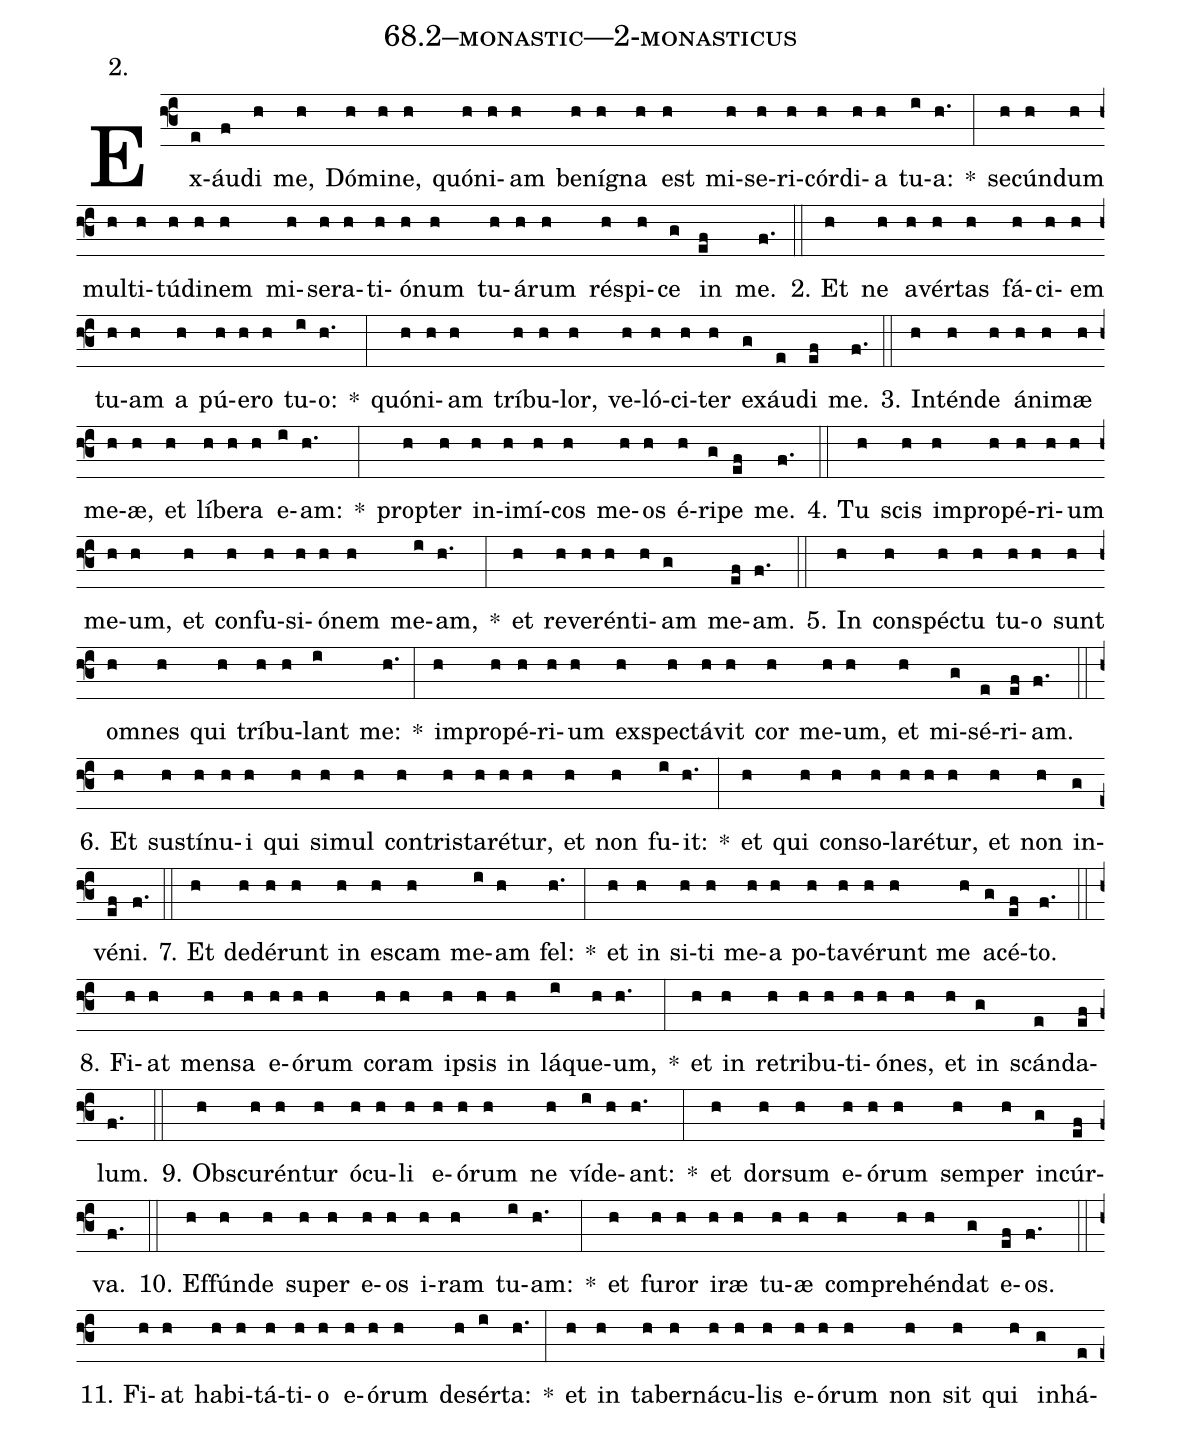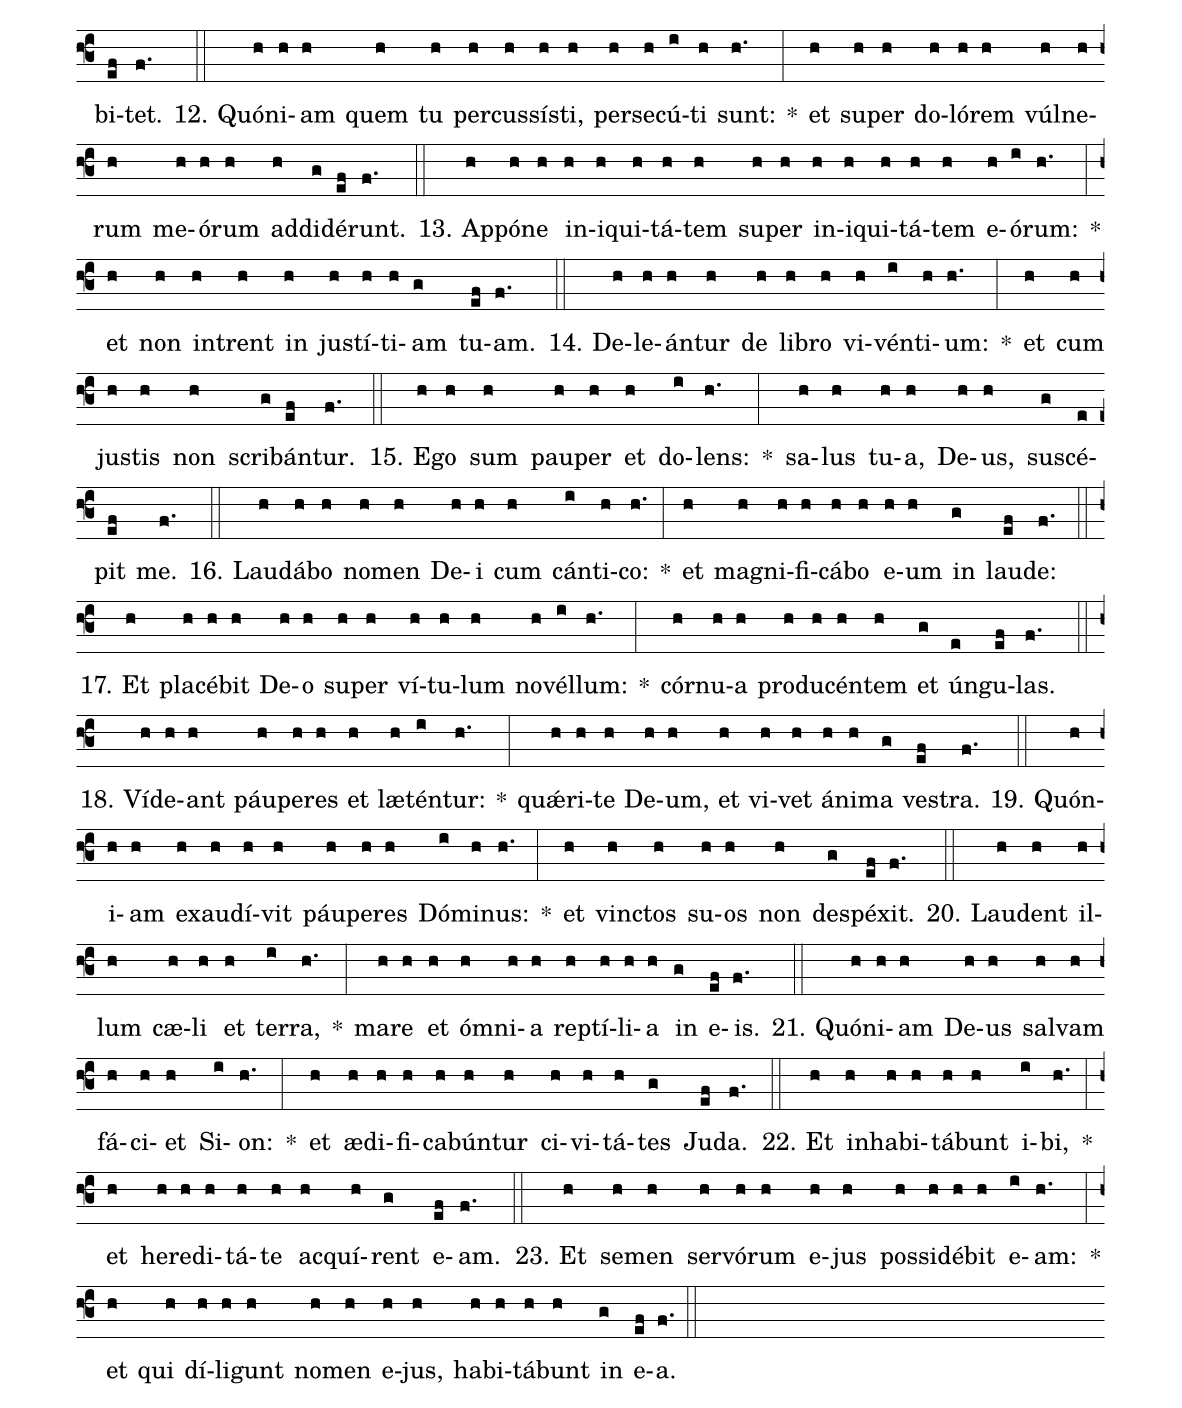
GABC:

name: 68.2--monastic---2-monasticus;
annotation: 2.;
%%
(f3)Ex(e)áu(f)di(h) me,(h) Dó(h)mi(h)ne,(h) quón(h)i(h)am(h) be(h)ní(h)gna(h) est(h) mi(h)se(h)ri(h)cór(h)di(h)a(h) tu(i)a:(h.) *(:) se(h)cún(h)dum(h) mul(h)ti(h)tú(h)di(h)nem(h) mi(h)se(h)ra(h)ti(h)ó(h)num(h) tu(h)á(h)rum(h) ré(h)spi(h)ce(g) in(ef) me.(f.) (::)
2. Et(h) ne(h) a(h)vér(h)tas(h) fá(h)ci(h)em(h) tu(h)am(h) a(h) pú(h)e(h)ro(h) tu(i)o:(h.) *(:) quón(h)i(h)am(h) trí(h)bu(h)lor,(h) ve(h)ló(h)ci(h)ter(h) ex(g)áu(e)di(ef) me.(f.) (::)
3. In(h)tén(h)de(h) á(h)ni(h)mæ(h) me(h)æ,(h) et(h) lí(h)be(h)ra(h) e(i)am:(h.) *(:) prop(h)ter(h) in(h)i(h)mí(h)cos(h) me(h)os(h) é(h)ri(g)pe(ef) me.(f.) (::)
4. Tu(h) scis(h) im(h)pro(h)pé(h)ri(h)um(h) me(h)um,(h) et(h) con(h)fu(h)si(h)ó(h)nem(h) me(i)am,(h.) *(:) et(h) re(h)ve(h)rén(h)ti(h)am(g) me(ef)am.(f.) (::)
5. In(h) con(h)spéc(h)tu(h) tu(h)o(h) sunt(h) om(h)nes(h) qui(h) trí(h)bu(h)lant(i) me:(h.) *(:) im(h)pro(h)pé(h)ri(h)um(h) ex(h)spec(h)tá(h)vit(h) cor(h) me(h)um,(h) et(h) mi(g)sé(e)ri(ef)am.(f.) (::)
6. Et(h) sus(h)tí(h)nu(h)i(h) qui(h) si(h)mul(h) con(h)tris(h)ta(h)ré(h)tur,(h) et(h) non(h) fu(i)it:(h.) *(:) et(h) qui(h) con(h)so(h)la(h)ré(h)tur,(h) et(h) non(h) in(g)vé(ef)ni.(f.) (::)
7. Et(h) de(h)dé(h)runt(h) in(h) es(h)cam(h) me(i)am(h) fel:(h.) *(:) et(h) in(h) si(h)ti(h) me(h)a(h) po(h)ta(h)vé(h)runt(h) me(h) a(g)cé(ef)to.(f.) (::)
8. Fi(h)at(h) men(h)sa(h) e(h)ó(h)rum(h) co(h)ram(h) ip(h)sis(h) in(h) lá(i)que(h)um,(h.) *(:) et(h) in(h) re(h)tri(h)bu(h)ti(h)ó(h)nes,(h) et(h) in(g) scán(e)da(ef)lum.(f.) (::)
9. Obs(h)cu(h)rén(h)tur(h) ó(h)cu(h)li(h) e(h)ó(h)rum(h) ne(h) ví(i)de(h)ant:(h.) *(:) et(h) dor(h)sum(h) e(h)ó(h)rum(h) sem(h)per(h) in(g)cúr(ef)va.(f.) (::)
10. Ef(h)fún(h)de(h) su(h)per(h) e(h)os(h) i(h)ram(h) tu(i)am:(h.) *(:) et(h) fu(h)ror(h) i(h)ræ(h) tu(h)æ(h) com(h)pre(h)hén(h)dat(g) e(ef)os.(f.) (::)
11. Fi(h)at(h) ha(h)bi(h)tá(h)ti(h)o(h) e(h)ó(h)rum(h) de(h)sér(i)ta:(h.) *(:) et(h) in(h) ta(h)ber(h)ná(h)cu(h)lis(h) e(h)ó(h)rum(h) non(h) sit(h) qui(h) in(g)há(e)bi(ef)tet.(f.) (::)
12. Quón(h)i(h)am(h) quem(h) tu(h) per(h)cus(h)sís(h)ti,(h) per(h)se(h)cú(i)ti(h) sunt:(h.) *(:) et(h) su(h)per(h) do(h)ló(h)rem(h) vúl(h)ne(h)rum(h) me(h)ó(h)rum(h) ad(h)di(g)dé(ef)runt.(f.) (::)
13. Ap(h)pó(h)ne(h) in(h)i(h)qui(h)tá(h)tem(h) su(h)per(h) in(h)i(h)qui(h)tá(h)tem(h) e(h)ó(i)rum:(h.) *(:) et(h) non(h) in(h)trent(h) in(h) jus(h)tí(h)ti(h)am(g) tu(ef)am.(f.) (::)
14. De(h)le(h)án(h)tur(h) de(h) li(h)bro(h) vi(h)vén(i)ti(h)um:(h.) *(:) et(h) cum(h) jus(h)tis(h) non(h) scri(g)bán(ef)tur.(f.) (::)
15. E(h)go(h) sum(h) pau(h)per(h) et(h) do(i)lens:(h.) *(:) sa(h)lus(h) tu(h)a,(h) De(h)us,(h) su(g)scé(e)pit(ef) me.(f.) (::)
16. Lau(h)dá(h)bo(h) no(h)men(h) De(h)i(h) cum(h) cán(i)ti(h)co:(h.) *(:) et(h) ma(h)gni(h)fi(h)cá(h)bo(h) e(h)um(h) in(g) lau(ef)de:(f.) (::)
17. Et(h) pla(h)cé(h)bit(h) De(h)o(h) su(h)per(h) ví(h)tu(h)lum(h) no(h)vél(i)lum:(h.) *(:) cór(h)nu(h)a(h) pro(h)du(h)cén(h)tem(h) et(g) ún(e)gu(ef)las.(f.) (::)
18. Ví(h)de(h)ant(h) páu(h)pe(h)res(h) et(h) læ(h)tén(i)tur:(h.) *(:) quǽ(h)ri(h)te(h) De(h)um,(h) et(h) vi(h)vet(h) á(h)ni(h)ma(g) ves(ef)tra.(f.) (::)
19. Quón(h)i(h)am(h) ex(h)au(h)dí(h)vit(h) páu(h)pe(h)res(h) Dó(i)mi(h)nus:(h.) *(:) et(h) vinc(h)tos(h) su(h)os(h) non(h) de(g)spé(ef)xit.(f.) (::)
20. Lau(h)dent(h) il(h)lum(h) cæ(h)li(h) et(h) ter(i)ra,(h.) *(:) ma(h)re(h) et(h) óm(h)ni(h)a(h) rep(h)tí(h)li(h)a(h) in(g) e(ef)is.(f.) (::)
21. Quón(h)i(h)am(h) De(h)us(h) sal(h)vam(h) fá(h)ci(h)et(h) Si(i)on:(h.) *(:) et(h) æ(h)di(h)fi(h)ca(h)bún(h)tur(h) ci(h)vi(h)tá(h)tes(g) Ju(ef)da.(f.) (::)
22. Et(h) in(h)ha(h)bi(h)tá(h)bunt(h) i(i)bi,(h.) *(:) et(h) he(h)re(h)di(h)tá(h)te(h) ac(h)quí(h)rent(g) e(ef)am.(f.) (::)
23. Et(h) se(h)men(h) ser(h)vó(h)rum(h) e(h)jus(h) pos(h)si(h)dé(h)bit(h) e(i)am:(h.) *(:) et(h) qui(h) dí(h)li(h)gunt(h) no(h)men(h) e(h)jus,(h) ha(h)bi(h)tá(h)bunt(h) in(g) e(ef)a.(f.) (::)
